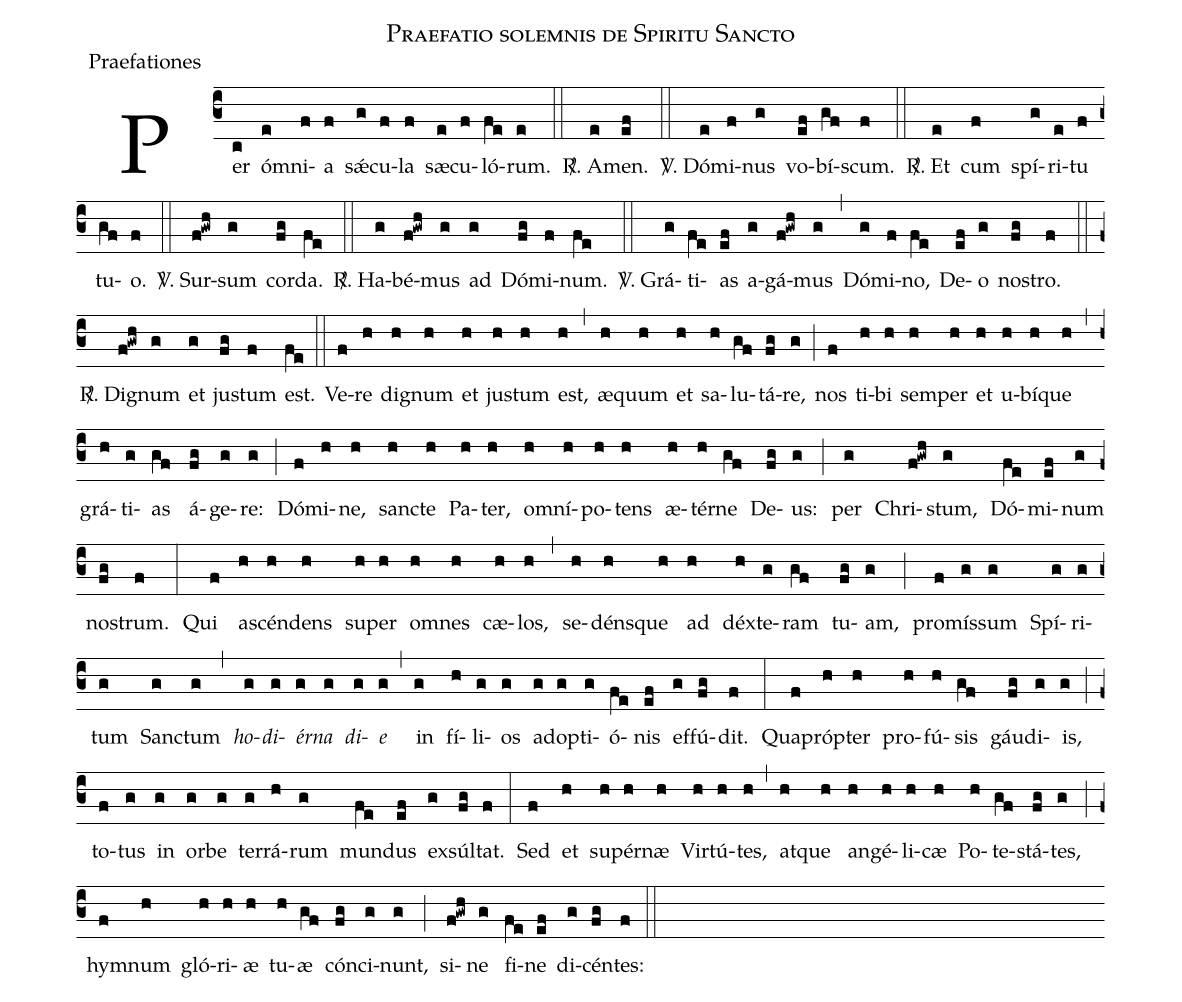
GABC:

name:Praefatio solemnis de Spiritu Sancto;
office-part:Praefationes;
%%
(c3)Per(c) óm(e)ni(f)a(f) sǽ(g)cu(f)la(f) sæ(e)cu(f)ló(fe)rum.(e) (::)

<sp>R/</sp>. A(e)men.(ef) (::)

<sp>V/</sp>. Dó(e)mi(f)nus(g) vo(ef)bí(gf)scum.(f) (::)

<sp>R/</sp>. Et(e) cum(f) spí(g)ri(e)tu(f) tu(gf)o.(f) (::)

<sp>V/</sp>. Sur(f!gwh)sum(g) cor(fg)da.(fe) (::)

<sp>R/</sp>. Ha(g)bé(f!gwh)mus(g) ad(g) Dó(fg)mi(f)num.(fe) (::)

<sp>V/</sp>. Grá(g)ti(fe)as(ef) a(g)gá(f!gwh)mus(g) (,) Dó(g)mi(f)no,(fe) De(ef)o(g) no(fg)stro.(f) (::)

<sp>R/</sp>. Di(f!gwh)gnum(g) et(g) ju(fg)stum(f) est.(fe) (::)
Ve(f)re(h) di(h)gnum(h) et(h) ju(h)stum(h) est,(h) (,) æ(h)quum(h) et(h) sa(h)lu(gf)tá(fg)re,(g) (;)
nos(f) ti(h)bi(h) sem(h)per(h) et(h) u(h)bí(h)que(h) (,) grá(h)ti(g)as(gf) á(fg)ge(g)re:(g) (;)
Dó(f)mi(h)ne,(h) san(h)cte(h) Pa(h)ter,(h) om(h)ní(h)po(h)tens(h) æ(h)tér(h)ne(gf) De(fg)us:(g) (;)
per(g) Chri(f!gwh)stum,(g) Dó(fe)mi(ef)num(g) no(fg)strum.(f) (:)
Qui(f) a(h)scén(h)dens(h) su(h)per(h) om(h)nes(h) cæ(h)los,(h) (,)
se(h)dén(h)sque(h) ad(h) déx(h)te(g)ram(gf) tu(fg)am,(g) (;)
pro(f)mís(g)sum(g) Spí(g)ri(g)tum(g) San(g)ctum(g) (,) <i>ho</i>(g)<i>di</i>(g)<i>ér</i>(g)<i>na</i>(g) <i>di</i>(g)<i>e</i>(g) (,)
in(g) fí(h)li(g)os(g) a(g)dop(g)ti(g)ó(fe)nis(ef) ef(g)fú(fg)dit.(f) (:)
Qua(f)próp(h)ter(h) pro(h)fú(h)sis(gf) gáu(fg)di(g)is,(g) (;)
to(f)tus(g) in(g) or(g)be(g) ter(g)rá(h)rum(g) mun(fe)dus(ef) ex(g)súl(fg)tat.(f) (:)
Sed(f) et(h) su(h)pér(h)næ(h) Vir(h)tú(h)tes,(h) (,) at(h)que(h) an(h)gé(h)li(h)cæ(h) Po(h)te(gf)stá(fg)tes,(g) (;)
hym(f)num(h) gló(h)ri(h)æ(h) tu(h)æ(gf) cón(fg)ci(g)nunt,(g) (;) si(f!gwh)ne(g) fi(fe)ne(ef) di(g)cén(fg)tes:(f) (::)
